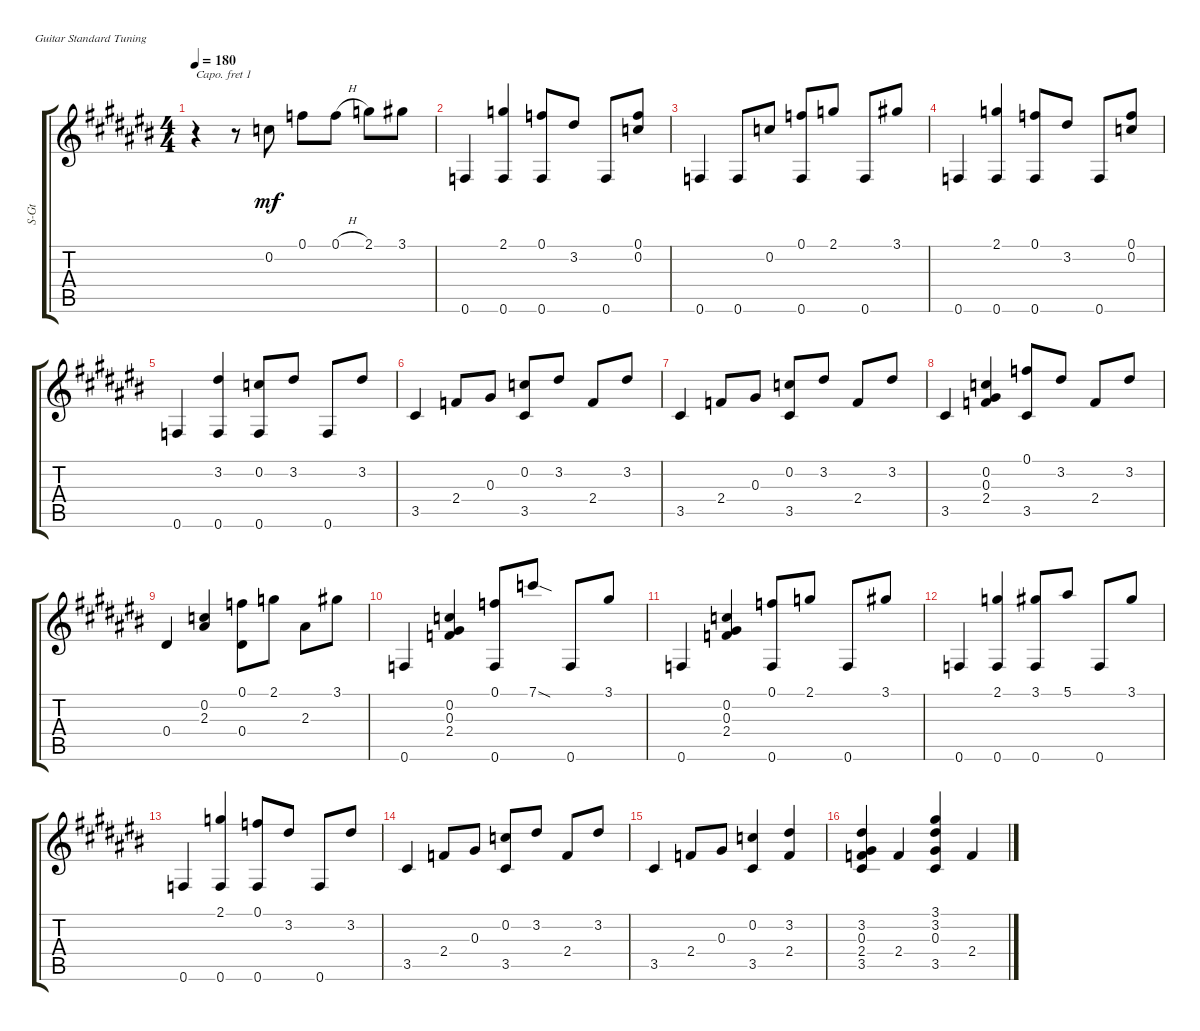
\defaultSystemsLayout 4
\bracketExtendMode groupsimilarinstruments
\otherSystemsTrackNameOrientation horizontal
\track ("Steel Guitar" "S-Gt") {instrument acousticguitarsteel}
\staff {score tabs}
\capo 1
\tuning (E4 B3 G3 D3 A2 E2)
\ts (4 4)
\tempo 180
\clef g2
\ks c#
r.4{dy mf instrument acousticguitarsteel beam Down} r.8{beam Down} 0.2{acc forcenatural}.8{beam Down} 0.1{acc forcenatural}.8{beam Down} 0.1{h acc forcenatural}.8{beam Down} 2.1{acc b}.8{beam Down} 3.1{acc forcenatural}.8{beam Down} |
0.6{acc forcenatural}.4{beam Up} (0.6{acc forcenatural} 2.1{acc b}).4{beam Up} (0.6{acc forcenatural} 0.1{acc forcenatural}).8{beam Up} 3.2{acc forcenatural}.8{beam Up} 0.6{acc forcenatural}.8{beam Up} (0.1{acc forcenatural} 0.2{acc forcenatural}).8{beam Up} |
0.6{acc forcenatural}.4{beam Up} 0.6{acc forcenatural}.8{beam Up} 0.2{acc forcenatural}.8{beam Up} (0.1{acc forcenatural} 0.6{acc forcenatural}).8{beam Up} 2.1{acc b}.8{beam Up} 0.6{acc forcenatural}.8{beam Up} 3.1{acc forcenatural}.8{beam Up} |
0.6{acc forcenatural}.4{beam Up} (0.6{acc forcenatural} 2.1{acc b}).4{beam Up} (0.6{acc forcenatural} 0.1{acc forcenatural}).8{beam Up} 3.2{acc forcenatural}.8{beam Up} 0.6{acc forcenatural}.8{beam Up} (0.1{acc forcenatural} 0.2{acc forcenatural}).8{beam Up} |
0.6{acc forcenatural}.4{beam Up} (0.6{acc forcenatural} 3.2{acc forcenatural}).4{beam Up} (0.6{acc forcenatural} 0.2{acc forcenatural}).8{beam Up} 3.2{acc forcenatural}.8{beam Up} 0.6{acc forcenatural}.8{beam Up} 3.2{acc forcenatural}.8{beam Up} |
3.5{acc forcenatural}.4{beam Up} 2.4{acc forcenatural}.8{beam Up} 0.3{acc forcenatural}.8{beam Up} (0.2{acc forcenatural} 3.5{acc forcenatural}).8{beam Up} 3.2{acc forcenatural}.8{beam Up} 2.4{acc forcenatural}.8{beam Up} 3.2{acc forcenatural}.8{beam Up} |
3.5{acc forcenatural}.4{beam Up} 2.4{acc forcenatural}.8{beam Up} 0.3{acc forcenatural}.8{beam Up} (0.2{acc forcenatural} 3.5{acc forcenatural}).8{beam Up} 3.2{acc forcenatural}.8{beam Up} 2.4{acc forcenatural}.8{beam Up} 3.2{acc forcenatural}.8{beam Up} |
3.5{acc forcenatural}.4{beam Up} (2.4{acc forcenatural} 0.3{acc forcenatural} 0.2{acc forcenatural}).4{beam Up} (0.1{acc forcenatural} 3.5{acc forcenatural}).8{beam Up} 3.2{acc forcenatural}.8{beam Up} 2.4{acc forcenatural}.8{beam Up} 3.2{acc forcenatural}.8{beam Up} |
0.4{acc forcenatural}.4{beam Up} (2.3{acc forcenatural} 0.2{acc forcenatural}).4{beam Up} (0.1{acc forcenatural} 0.4{acc forcenatural}).8{beam Down} 2.1{acc b}.8{beam Down} 2.3{acc forcenatural}.8{beam Down} 3.1{acc forcenatural}.8{beam Down} |
0.6{acc forcenatural}.4{beam Up} (2.4{acc forcenatural} 0.3{acc forcenatural} 0.2{acc forcenatural}).4{beam Up} (0.6{acc forcenatural} 0.1{acc forcenatural}).8{beam Up} 7.1{sod acc forcenatural}.8{beam Up} 0.6{acc forcenatural}.8{beam Up} 3.1{acc forcenatural}.8{beam Up} |
0.6{acc forcenatural}.4{beam Up} (2.4{acc forcenatural} 0.3{acc forcenatural} 0.2{acc forcenatural}).4{beam Up} (0.6{acc forcenatural} 0.1{acc forcenatural}).8{beam Up} 2.1{acc b}.8{beam Up} 0.6{acc forcenatural}.8{beam Up} 3.1{acc forcenatural}.8{beam Up} |
0.6{acc forcenatural}.4{beam Up} (0.6{acc forcenatural} 2.1{acc b}).4{beam Up} (0.6{acc forcenatural} 3.1{acc forcenatural}).8{beam Up} 5.1{acc forcenatural}.8{beam Up} 0.6{acc forcenatural}.8{beam Up} 3.1{acc forcenatural}.8{beam Up} |
0.6{acc forcenatural}.4{beam Up} (0.6{acc forcenatural} 2.1{acc b}).4{beam Up} (0.6{acc forcenatural} 0.1{acc forcenatural}).8{beam Up} 3.2{acc forcenatural}.8{beam Up} 0.6{acc forcenatural}.8{beam Up} 3.2{acc forcenatural}.8{beam Up} |
3.5{acc forcenatural}.4{beam Up} 2.4{acc forcenatural}.8{beam Up} 0.3{acc forcenatural}.8{beam Up} (0.2{acc forcenatural} 3.5{acc forcenatural}).8{beam Up} 3.2{acc forcenatural}.8{beam Up} 2.4{acc forcenatural}.8{beam Up} 3.2{acc forcenatural}.8{beam Up} |
3.5{acc forcenatural}.4{beam Up} 2.4{acc forcenatural}.8{beam Up} 0.3{acc forcenatural}.8{beam Up} (0.2{acc forcenatural} 3.5{acc forcenatural}).4{beam Up} (3.2{acc forcenatural} 2.4{acc forcenatural}).4{beam Up} |
(3.5{acc forcenatural} 2.4{acc forcenatural} 0.3{acc forcenatural} 3.2{acc forcenatural}).4{beam Up} 2.4{acc forcenatural}.4{beam Up} (3.5{acc forcenatural} 0.3{acc forcenatural} 3.2{acc forcenatural} 3.1{acc forcenatural}).4{beam Up} 2.4{acc forcenatural}.4{beam Up}
